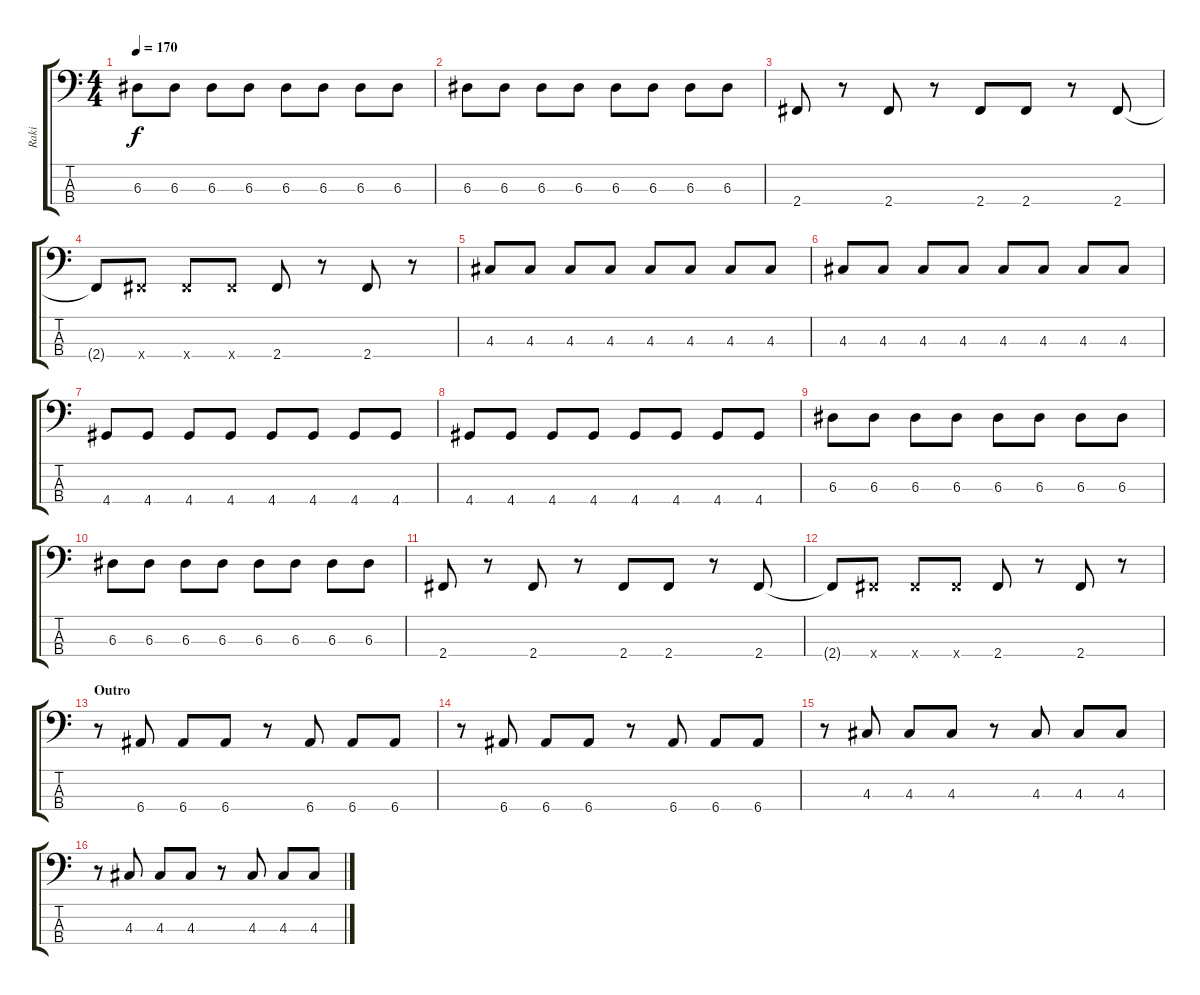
\track ("Raki" "Raki") {instrument electricbassfinger}
\staff {score tabs}
\tuning (G2 D2 A1 E1) {hide}
\ts (4 4)
\tempo 170
\clef f4
\ks c
6.3.8{dy f} 6.3.8 6.3.8 6.3.8 6.3.8 6.3.8 6.3.8 6.3.8 |
6.3.8 6.3.8 6.3.8 6.3.8 6.3.8 6.3.8 6.3.8 6.3.8 |
2.4.8 r.8 2.4.8 r.8 2.4.8 2.4.8 r.8 2.4.8 |
2.4{t}.8 2.4{x}.8 2.4{x}.8 2.4{x}.8 2.4.8 r.8 2.4.8 r.8 |
4.3.8 4.3.8 4.3.8 4.3.8 4.3.8 4.3.8 4.3.8 4.3.8 |
4.3.8 4.3.8 4.3.8 4.3.8 4.3.8 4.3.8 4.3.8 4.3.8 |
4.4.8 4.4.8 4.4.8 4.4.8 4.4.8 4.4.8 4.4.8 4.4.8 |
4.4.8 4.4.8 4.4.8 4.4.8 4.4.8 4.4.8 4.4.8 4.4.8 |
6.3.8 6.3.8 6.3.8 6.3.8 6.3.8 6.3.8 6.3.8 6.3.8 |
6.3.8 6.3.8 6.3.8 6.3.8 6.3.8 6.3.8 6.3.8 6.3.8 |
2.4.8 r.8 2.4.8 r.8 2.4.8 2.4.8 r.8 2.4.8 |
2.4{t}.8 2.4{x}.8 2.4{x}.8 2.4{x}.8 2.4.8 r.8 2.4.8 r.8 |
\section ("" "Outro")
r.8 6.4.8 6.4.8 6.4.8 r.8 6.4.8 6.4.8 6.4.8 |
r.8 6.4.8 6.4.8 6.4.8 r.8 6.4.8 6.4.8 6.4.8 |
r.8 4.3.8 4.3.8 4.3.8 r.8 4.3.8 4.3.8 4.3.8 |
r.8 4.3.8 4.3.8 4.3.8 r.8 4.3.8 4.3.8 4.3.8
